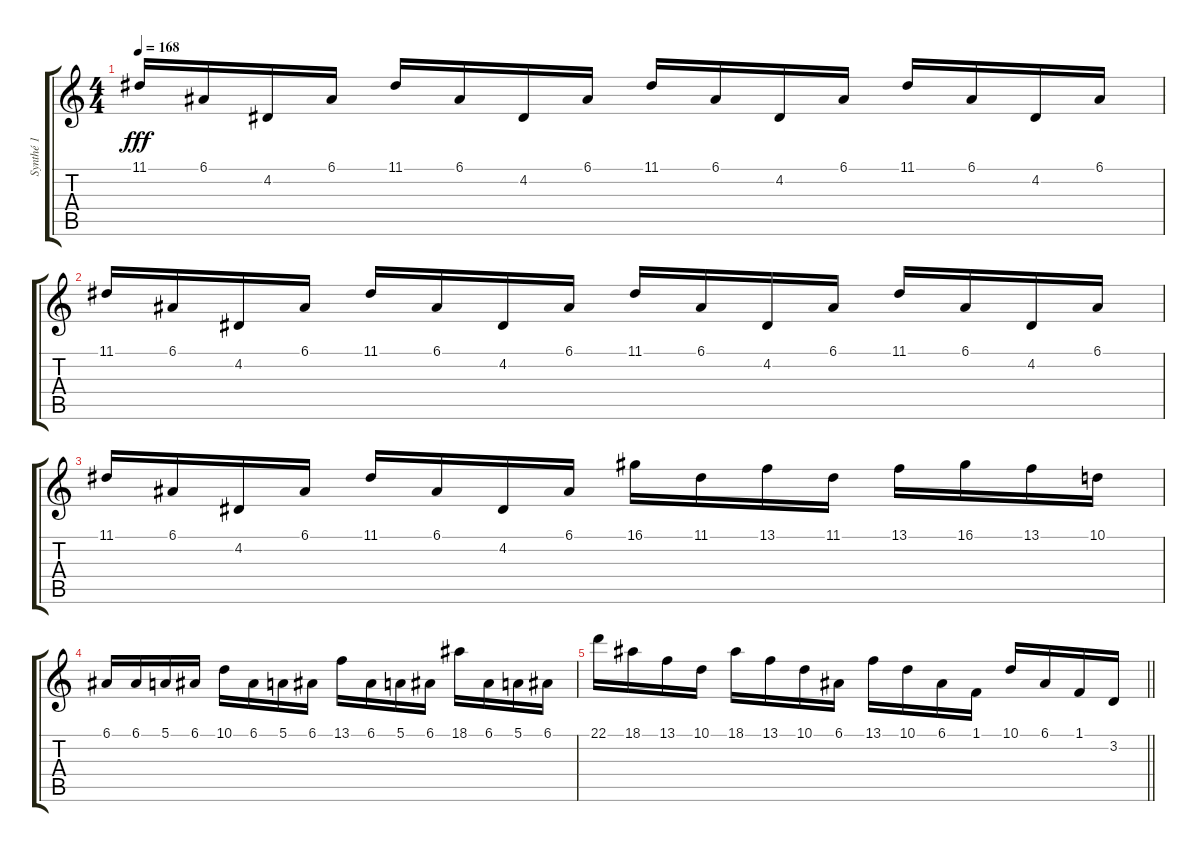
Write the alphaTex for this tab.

\track ("Synthé 1" "Synthé 1") {instrument stringensemble1}
\staff {score tabs}
\tuning (E4 B3 G3 D3 A2 E2) {hide}
\ts (4 4)
\tempo 168
\clef g2
\ks c
11.1.16{dy fff} 6.1.16 4.2.16 6.1.16 11.1.16 6.1.16 4.2.16 6.1.16 11.1.16 6.1.16 4.2.16 6.1.16 11.1.16 6.1.16 4.2.16 6.1.16 |
11.1.16 6.1.16 4.2.16 6.1.16 11.1.16 6.1.16 4.2.16 6.1.16 11.1.16 6.1.16 4.2.16 6.1.16 11.1.16 6.1.16 4.2.16 6.1.16 |
11.1.16 6.1.16 4.2.16 6.1.16 11.1.16 6.1.16 4.2.16 6.1.16 16.1.16 11.1.16 13.1.16 11.1.16 13.1.16 16.1.16 13.1.16 10.1.16 |
6.1.16 6.1.16 5.1.16 6.1.16 10.1.16 6.1.16 5.1.16 6.1.16 13.1.16 6.1.16 5.1.16 6.1.16 18.1.16 6.1.16 5.1.16 6.1.16 |
\barLineRight lightlight
22.1.16 18.1.16 13.1.16 10.1.16 18.1.16 13.1.16 10.1.16 6.1.16 13.1.16 10.1.16 6.1.16 1.1.16 10.1.16 6.1.16 1.1.16 3.2.16
